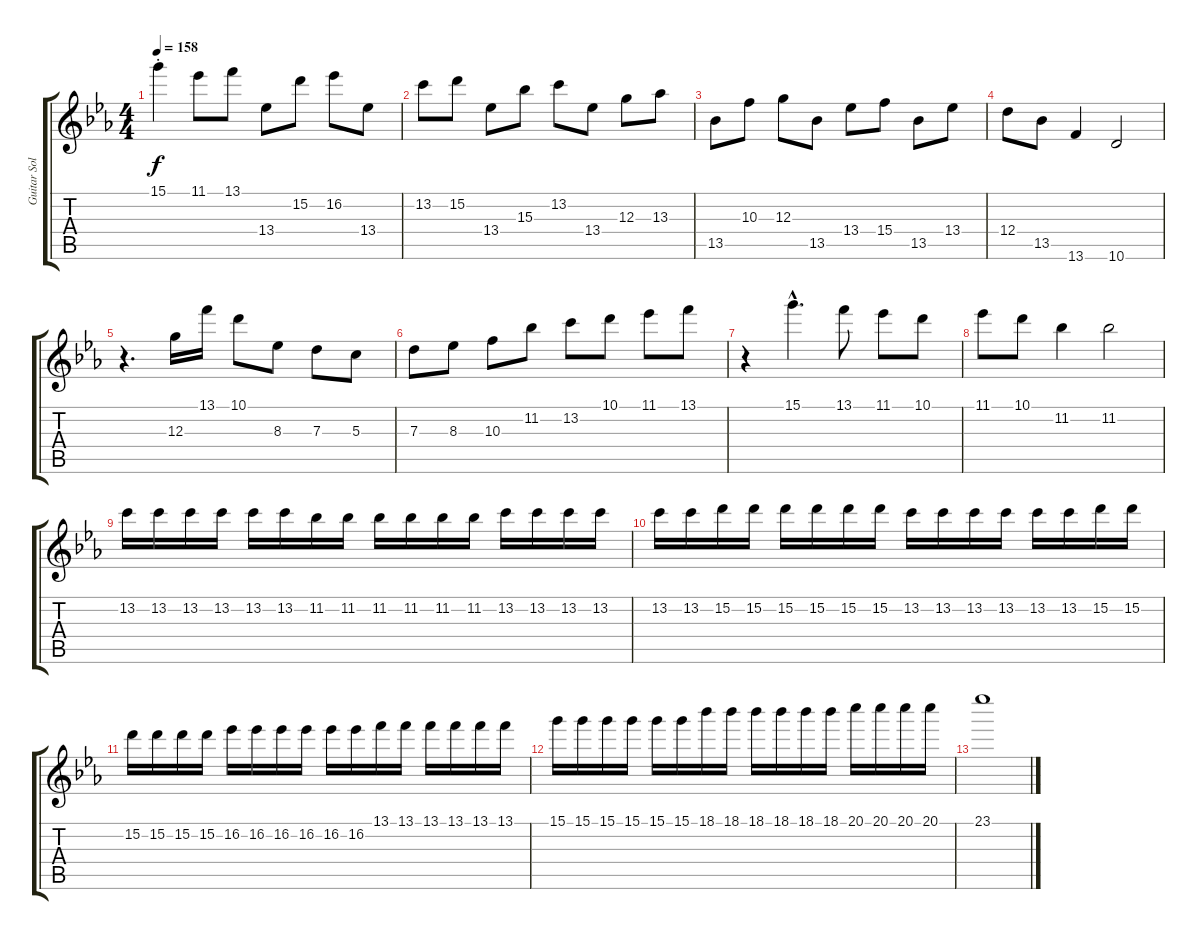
\track ("Guitar Solo" "Guitar Sol") {instrument distortionguitar}
\staff {score tabs}
\tuning (E4 B3 G3 D3 A2 E2) {hide}
\ts (4 4)
\tempo 158
\clef g2
\ks eb
15.1{st}.4{dy f} 11.1.8 13.1.8 13.4.8 15.2.8 16.2.8 13.4.8 |
13.2.8 15.2.8 13.4.8 15.3.8 13.2.8 13.4.8 12.3.8 13.3.8 |
13.5.8 10.3.8 12.3.8 13.5.8 13.4.8 15.4.8 13.5.8 13.4.8 |
12.4.8 13.5.8 13.6.4 10.6.2 |
r.4{d} 12.3.16 13.1.16 10.1.8 8.3.8 7.3.8 5.3.8 |
7.3.8 8.3.8 10.3.8 11.2.8 13.2.8 10.1.8 11.1.8 13.1.8 |
r.4 15.1{hac}.4{d} 13.1.8 11.1.8 10.1.8 |
11.1.8 10.1.8 11.2.4 11.2.2 |
13.2.16 13.2.16 13.2.16 13.2.16 13.2.16 13.2.16 11.2.16 11.2.16 11.2.16 11.2.16 11.2.16 11.2.16 13.2.16 13.2.16 13.2.16 13.2.16 |
13.2.16 13.2.16 15.2.16 15.2.16 15.2.16 15.2.16 15.2.16 15.2.16 13.2.16 13.2.16 13.2.16 13.2.16 13.2.16 13.2.16 15.2.16 15.2.16 |
15.2.16 15.2.16 15.2.16 15.2.16 16.2.16 16.2.16 16.2.16 16.2.16 16.2.16 16.2.16 13.1.16 13.1.16 13.1.16 13.1.16 13.1.16 13.1.16 |
15.1.16 15.1.16 15.1.16 15.1.16 15.1.16 15.1.16 18.1.16 18.1.16 18.1.16 18.1.16 18.1.16 18.1.16 20.1.16 20.1.16 20.1.16 20.1.16 |
23.1.1
